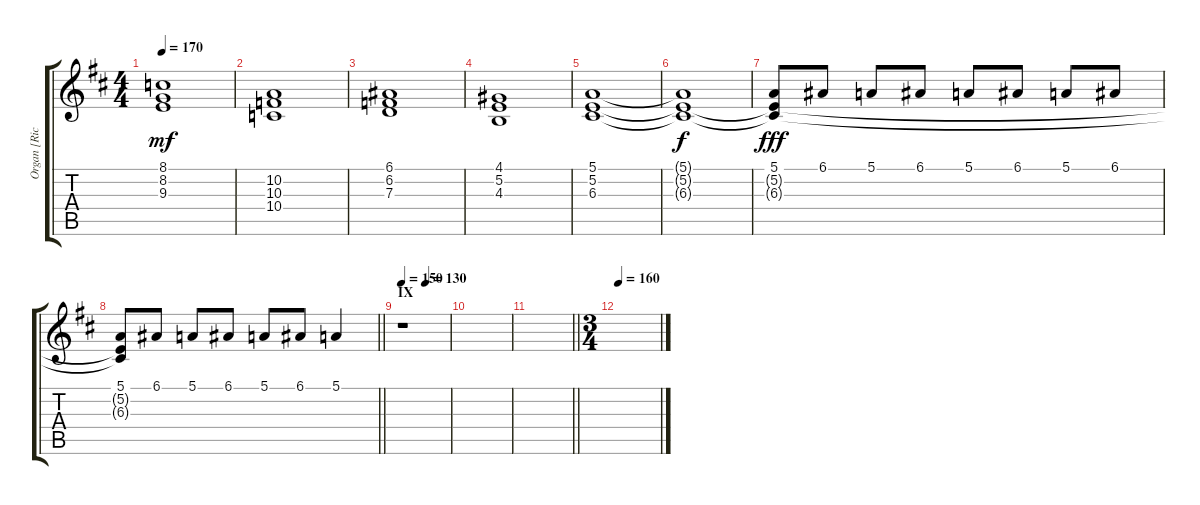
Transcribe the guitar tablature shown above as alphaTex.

\track ("Organ [Richard Wright]" "Organ [Ric") {instrument drawbarorgan}
\staff {score tabs}
\tuning (E4 B3 G3 D3 A2 E2) {hide}
\ts (4 4)
\tempo 170
\clef g2
\ks d
(8.1 8.2 9.3).1{dy mf} |
(10.2 10.3 10.4).1 |
(6.1 6.2 7.3).1 |
(4.1 5.2 4.3).1 |
(5.1 5.2 6.3).1 |
(5.1{t} 5.2{t} 6.3{t}).1{dy f} |
(5.1 5.2{t} 6.3{t}).8{dy fff} 6.1.8 5.1.8 6.1.8 5.1.8 6.1.8 5.1.8 6.1.8 |
\barLineRight lightlight
(5.1 5.2{t} 6.3{t}).8 6.1.8 5.1.8 6.1.8 5.1.8 6.1.8 5.1.4 |
\section ("" "IX")
\tempo 150
\tempo (130 0.5)
r.1 |
|
\barLineRight lightlight
|
\ts (3 4)
\tempo 160
